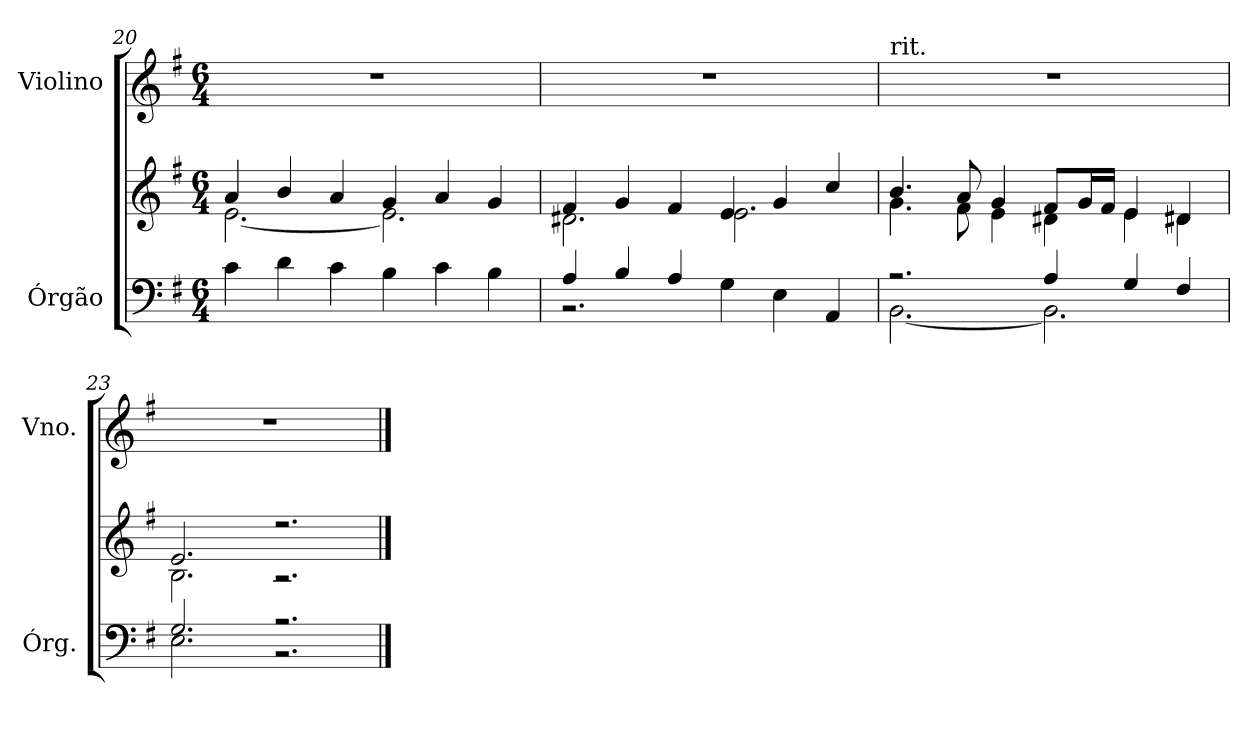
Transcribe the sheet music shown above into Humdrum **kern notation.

**kern	**kern	**kern
*part2	*part2	*part1
*staff3	*staff2	*staff1
*I"Órgão	*	*I"Violino
*I'Órg.	*	*I'Vno.
!!LO:LB:g=z
*clefF4	*clefG2	*clefG2
*k[f#]	*k[f#]	*k[f#]
*e:	*e:	*e:
*M6/4	*M6/4	*M6/4
=20	=20	=20
*	*^	*
!	!	!	!LO:N:vis=1
4ci\	4ai/	[<2.ei\	1.r
4di\	4bi/	.	.
4ci\	4ai/	.	.
4Bi\	4gi/	2.ei\]	.
4ci\	4ai/	.	.
4Bi\	4gi/	.	.
=21	=21	=21	=21
*^	*	*	*
!	!	!	!	!LO:N:vis=1
4Ai/	2.r	4f#i/	2.d#Xi\	1.r
4Bi/	.	4gi/	.	.
4Ai/	.	4f#i/	.	.
4ryy	4Gi\	4ei/	2.ei\	.
4ryy	4Ei\	4gi/	.	.
4ryy	4AAi/	4cci/	.	.
=22	=22	=22	=22	=22
!	!	!	!	!LO:TX:t=rit.
!	!	!	!	!LO:N:vis=1
2.r	[<2.BBi\	4.bi/	4.gi\	1.r
.	.	8ai/	8f#i\	.
.	.	4gi/	4ei\	.
4Ai/	2.BBi\]	8f#i/L	4d#Xi\	.
.	.	16gi/L	.	.
.	.	16f#i/JJ	.	.
4Gi/	.	4ei/	4ei\	.
4F#i/	.	4d#Xi/	4d#Xi\	.
=23	=23	=23	=23	=23
!	!	!	!	!LO:N:vis=1
2.Gi/	2.Ei\	2.ei/	2.Bi\	1.r
2.r	2.r	2.r	2.r	.
*v	*v	*	*	*
*	*v	*v	*
==	==	==
*-	*-	*-
